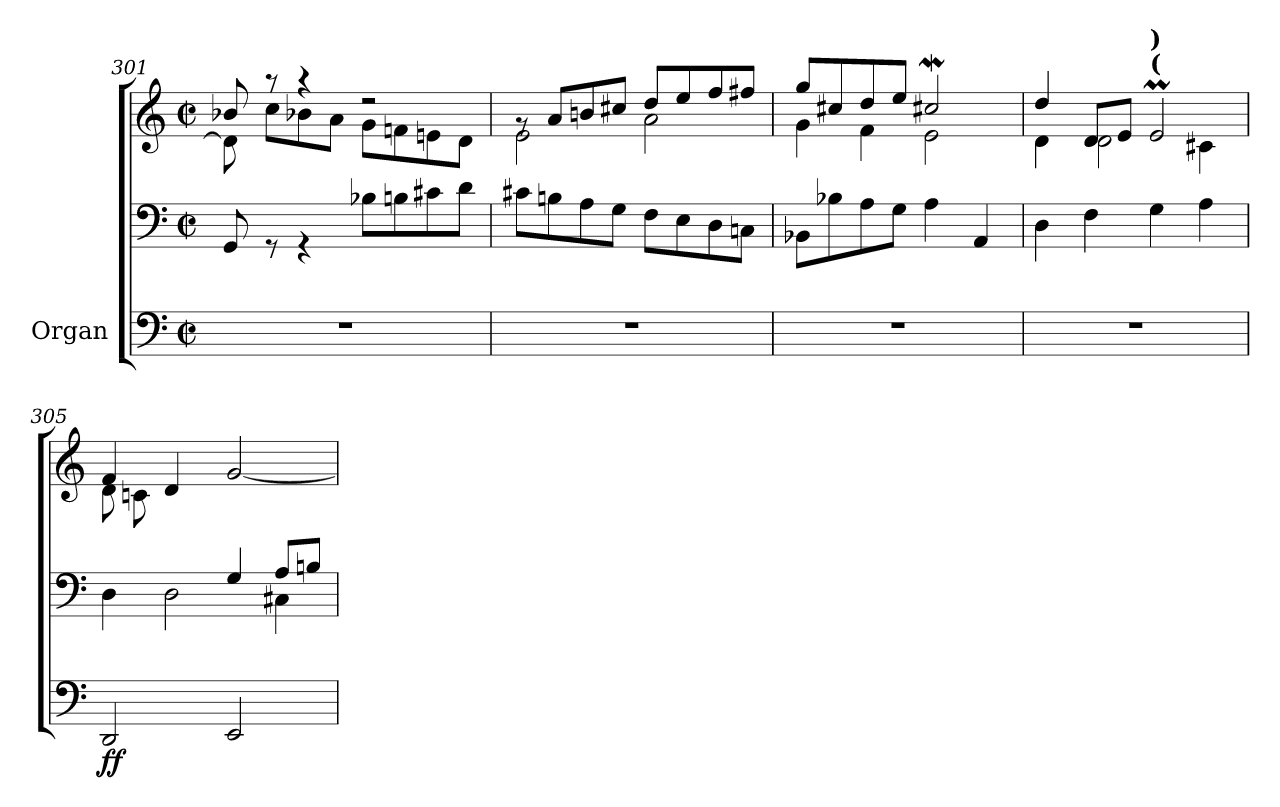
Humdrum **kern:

**kern	**kern	**kern	**dynam
*part1	*part1	*part1	*part1
*staff3	*staff2	*staff1	*staff1/2/3
*I"Organ	*	*	*
*clefF4	*clefF4	*clefG2	*
*k[]	*k[]	*k[]	*
*M2/2	*M2/2	*M2/2	*
*met(c|)	*met(c|)	*met(c|)	*
=301	=301	=301	=301
*	*^	*^	*
*	*	*	*	*^	*
1r	8ryy	8GG/	8b-X/	8d\L]	8ryy	.
.	8F#X/	8rGG	8r	2..ryy	8cc\L	.
.	8G/	4rGG	4r	.	8b-X\	.
.	8A/J	.	.	.	8a\J	.
.	2ryy	8B-X\L	2r	.	8g\L	.
.	.	8Bn\	.	.	8fn\	.
.	.	8c#X\	.	.	8en\	.
.	.	8d\J	.	.	8d\J	.
*	*v	*v	*	*	*	*
*	*	*	*v	*v	*
!!LO:PB:g=z
=302	=302	=302	=302	=302
1r	8c#X\L	8rg	2e\	.
.	8Bn\	8a/L	.	.
.	8A\	8bn/	.	.
.	8G\J	8cc#X/J	.	.
.	8F\L	8dd/L	2a\	.
.	8E\	8ee/	.	.
.	8D\	8ff/	.	.
.	8Cn\J	8ff#X/J	.	.
=303	=303	=303	=303	=303
1r	8BB-X\L	8gg/L	4g\	.
.	8B-X\	8cc#X/	.	.
.	8A\	8dd/	4f\	.
.	8G\J	8ee/J	.	.
.	4A\	2cc#XW/	2e\	.
.	4AA/	.	.	.
=304	=304	=304	=304	=304
1r	4D\	4dd/	4d\	.
.	4F\	8d/L	2d\	.
.	.	8e/J	.	.
!	!	!LO:TX:a:B:t=(	!	!
!	!	!LO:TX:a:B:t=)	!	!
.	4G\	2em/	.	.
.	4A\	.	4c#X\	.
=305	=305	=305	=305	=305
*	*^	*	*	*
*	*	*^	*	*	*
!	!	!	!	!	!	!LO:DY:b=3
2DD/	4ryy	2ryy	4D\	4f/	8d\L	ff
.	.	.	.	.	8cn\	.
.	8B-X/	.	2D\	4d/	2.ryy	.
.	8A/J	.	.	.	.	.
2EE/	2ryy	4G/	.	[2g/	.	.
.	.	8A/L	4C#X\	.	.	.
.	.	8B/J	.	.	.	.
*	*v	*v	*v	*	*	*
*	*	*v	*v	*
=	=	=	=
*-	*-	*-	*-
